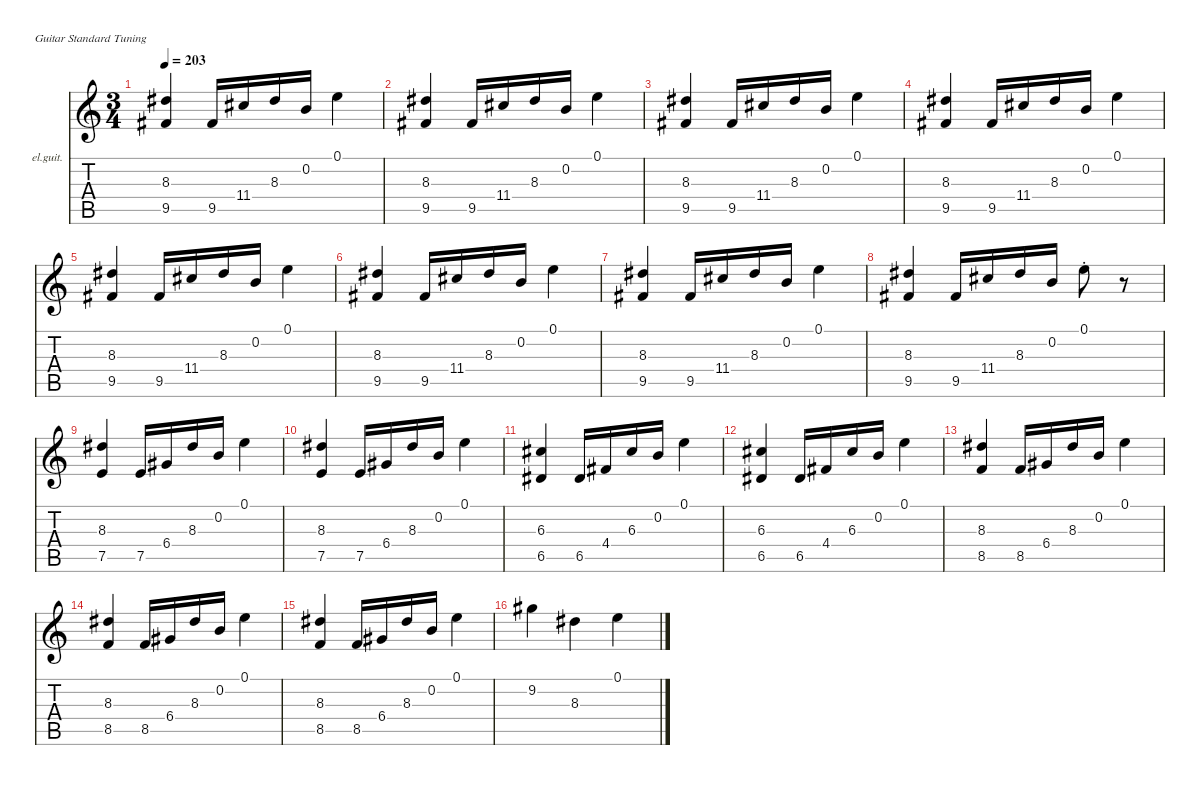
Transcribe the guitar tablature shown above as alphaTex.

\defaultSystemsLayout 4
\hideDynamics
\bracketExtendMode nobrackets
\firstSystemTrackNameOrientation horizontal
\otherSystemsTrackNameOrientation horizontal
\track ("Clean Guitar" "el.guit.") {instrument electricguitarclean}
\staff {score tabs}
\tuning (E4 B3 G3 D3 A2 E2)
\ts (3 4)
\beaming (8 2 2 2)
\tempo 203
\clef g2
\ks c
(8.3 9.5).4{dy mf instrument electricguitarclean} 9.5.16 11.4.16 8.3.16 0.2.16 0.1.4 |
(8.3 9.5).4 9.5.16 11.4.16 8.3.16 0.2.16 0.1.4 |
(8.3 9.5).4 9.5.16 11.4.16 8.3.16 0.2.16 0.1.4 |
(8.3 9.5).4 9.5.16 11.4.16 8.3.16 0.2.16 0.1.4 |
(8.3 9.5).4 9.5.16 11.4.16 8.3.16 0.2.16 0.1.4 |
(8.3 9.5).4 9.5.16 11.4.16 8.3.16 0.2.16 0.1.4 |
(8.3 9.5).4 9.5.16 11.4.16 8.3.16 0.2.16 0.1.4 |
(8.3 9.5).4 9.5.16 11.4.16 8.3.16 0.2.16 0.1{st}.8 r.8 |
(8.3 7.5).4 7.5.16 6.4.16 8.3.16 0.2.16 0.1.4 |
(8.3 7.5).4 7.5.16 6.4.16 8.3.16 0.2.16 0.1.4 |
(6.3 6.5).4 6.5.16 4.4.16 6.3.16 0.2.16 0.1.4 |
(6.3 6.5).4 6.5.16 4.4.16 6.3.16 0.2.16 0.1.4 |
(8.3 8.5).4 8.5.16 6.4.16 8.3.16 0.2.16 0.1.4 |
(8.3 8.5).4 8.5.16 6.4.16 8.3.16 0.2.16 0.1.4 |
(8.3 8.5).4 8.5.16 6.4.16 8.3.16 0.2.16 0.1.4 |
9.2.4 8.3.4 0.1.4
